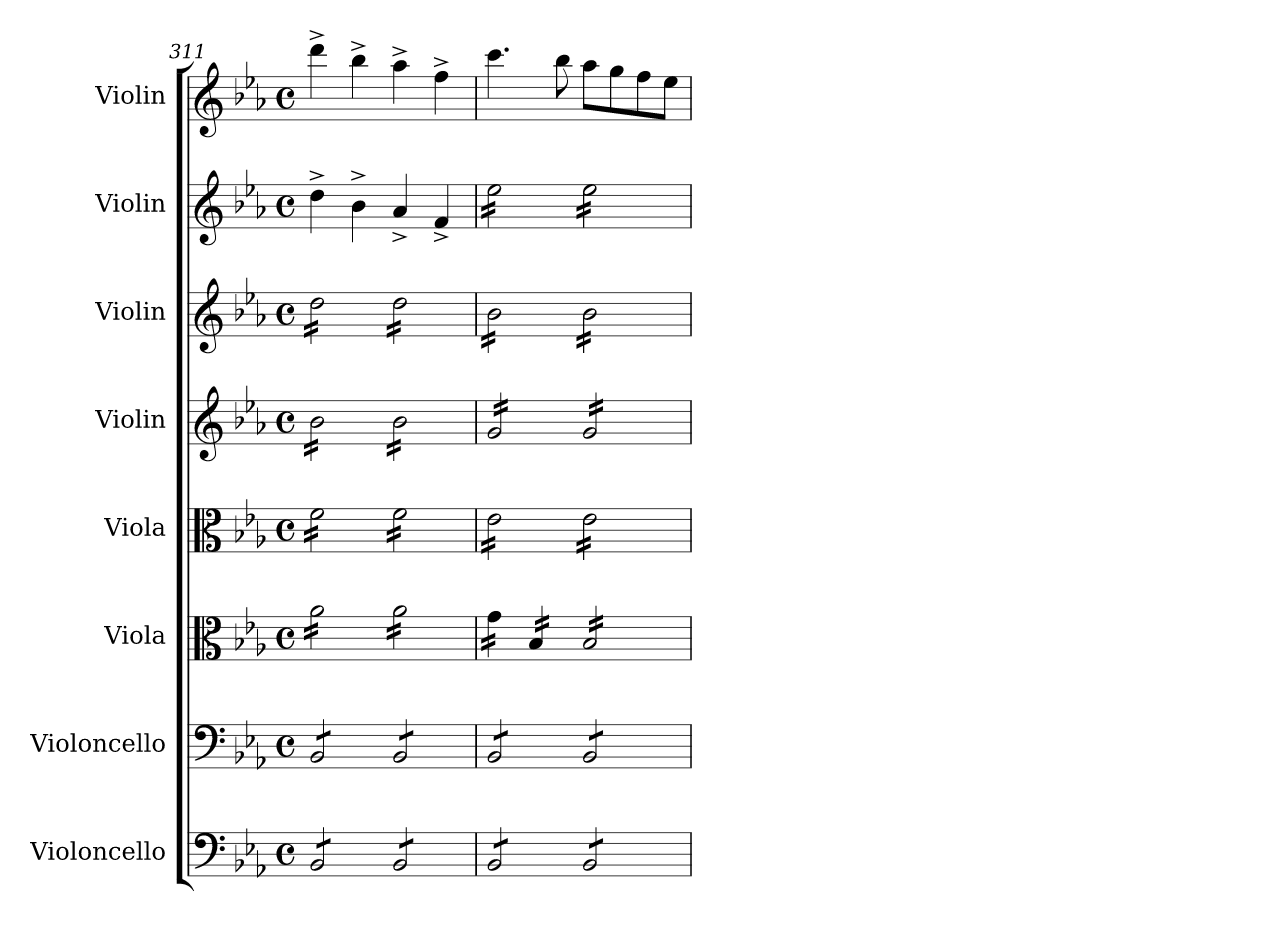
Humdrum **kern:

**kern	**kern	**kern	**kern	**kern	**kern	**kern	**kern
*part8	*part7	*part6	*part5	*part4	*part3	*part2	*part1
*staff8	*staff7	*staff6	*staff5	*staff4	*staff3	*staff2	*staff1
*I"Violoncello	*I"Violoncello	*I"Viola	*I"Viola	*I"Violin	*I"Violin	*I"Violin	*I"Violin
*I'Vc.	*I'Vc.	*I'Vla.	*I'Vla.	*I'Vln.	*I'Vln.	*I'Vln.	*I'Vln.
*clefF4	*clefF4	*clefC3	*clefC3	*clefG2	*clefG2	*clefG2	*clefG2
*k[b-e-a-]	*k[b-e-a-]	*k[b-e-a-]	*k[b-e-a-]	*k[b-e-a-]	*k[b-e-a-]	*k[b-e-a-]	*k[b-e-a-]
*M4/4	*M4/4	*M4/4	*M4/4	*M4/4	*M4/4	*M4/4	*M4/4
*met(c)	*met(c)	*met(c)	*met(c)	*met(c)	*met(c)	*met(c)	*met(c)
=311	=311	=311	=311	=311	=311	=311	=311
*tremolo	*	*	*	*	*	*	*
*	*tremolo	*	*	*	*	*	*
*	*	*tremolo	*	*	*	*	*
*	*	*	*tremolo	*	*	*	*
*	*	*	*	*tremolo	*	*	*
*	*	*	*	*	*tremolo	*	*
8BB-/L	8BB-/L	16a-\LL	16f\LL	16b-\LL	16dd\LL	4dd^\	4ddd^\
.	.	16a-\	16f\	16b-\	16dd\	.	.
8BB-/	8BB-/	16a-\	16f\	16b-\	16dd\	.	.
.	.	16a-\	16f\	16b-\	16dd\	.	.
8BB-/	8BB-/	16a-\	16f\	16b-\	16dd\	4b-^\	4bb-^\
.	.	16a-\	16f\	16b-\	16dd\	.	.
8BB-/J	8BB-/J	16a-\	16f\	16b-\	16dd\	.	.
.	.	16a-\JJ	16f\JJ	16b-\JJ	16dd\JJ	.	.
8BB-/L	8BB-/L	16a-\LL	16f\LL	16b-\LL	16dd\LL	4a-^/	4aa-^\
.	.	16a-\	16f\	16b-\	16dd\	.	.
8BB-/	8BB-/	16a-\	16f\	16b-\	16dd\	.	.
.	.	16a-\	16f\	16b-\	16dd\	.	.
8BB-/	8BB-/	16a-\	16f\	16b-\	16dd\	4f^/	4ff^\
.	.	16a-\	16f\	16b-\	16dd\	.	.
8BB-/J	8BB-/J	16a-\	16f\	16b-\	16dd\	.	.
.	.	16a-\JJ	16f\JJ	16b-\JJ	16dd\JJ	.	.
!!LO:LB:g=z
=312	=312	=312	=312	=312	=312	=312	=312
*	*	*	*	*	*	*tremolo	*
8BB-/L	8BB-/L	16g\LL	16e-\LL	16g/LL	16b-\LL	16ee-\LL	4.ccc\
.	.	16g\	16e-\	16g/	16b-\	16ee-\	.
8BB-/	8BB-/	16g\	16e-\	16g/	16b-\	16ee-\	.
.	.	16g\JJ	16e-\	16g/	16b-\	16ee-\	.
8BB-/	8BB-/	16B-/LL	16e-\	16g/	16b-\	16ee-\	.
.	.	16B-/	16e-\	16g/	16b-\	16ee-\	.
8BB-/J	8BB-/J	16B-/	16e-\	16g/	16b-\	16ee-\	8bb-\
.	.	16B-/JJ	16e-\JJ	16g/JJ	16b-\JJ	16ee-\JJ	.
8BB-/L	8BB-/L	16B-/LL	16e-\LL	16g/LL	16b-\LL	16ee-\LL	8aa-\L
.	.	16B-/	16e-\	16g/	16b-\	16ee-\	.
8BB-/	8BB-/	16B-/	16e-\	16g/	16b-\	16ee-\	8gg\
.	.	16B-/	16e-\	16g/	16b-\	16ee-\	.
8BB-/	8BB-/	16B-/	16e-\	16g/	16b-\	16ee-\	8ff\
.	.	16B-/	16e-\	16g/	16b-\	16ee-\	.
8BB-/J	8BB-/J	16B-/	16e-\	16g/	16b-\	16ee-\	8ee-\J
*	*Xtremolo	*	*	*	*	*	*
*Xtremolo	*	*	*	*	*	*	*
.	.	16B-/JJ	16e-\JJ	16g/JJ	16b-\JJ	16ee-\JJ	.
*	*	*	*	*	*	*Xtremolo	*
*	*	*	*	*	*Xtremolo	*	*
*	*	*	*	*Xtremolo	*	*	*
*	*	*	*Xtremolo	*	*	*	*
*	*	*Xtremolo	*	*	*	*	*
=	=	=	=	=	=	=	=
*-	*-	*-	*-	*-	*-	*-	*-
